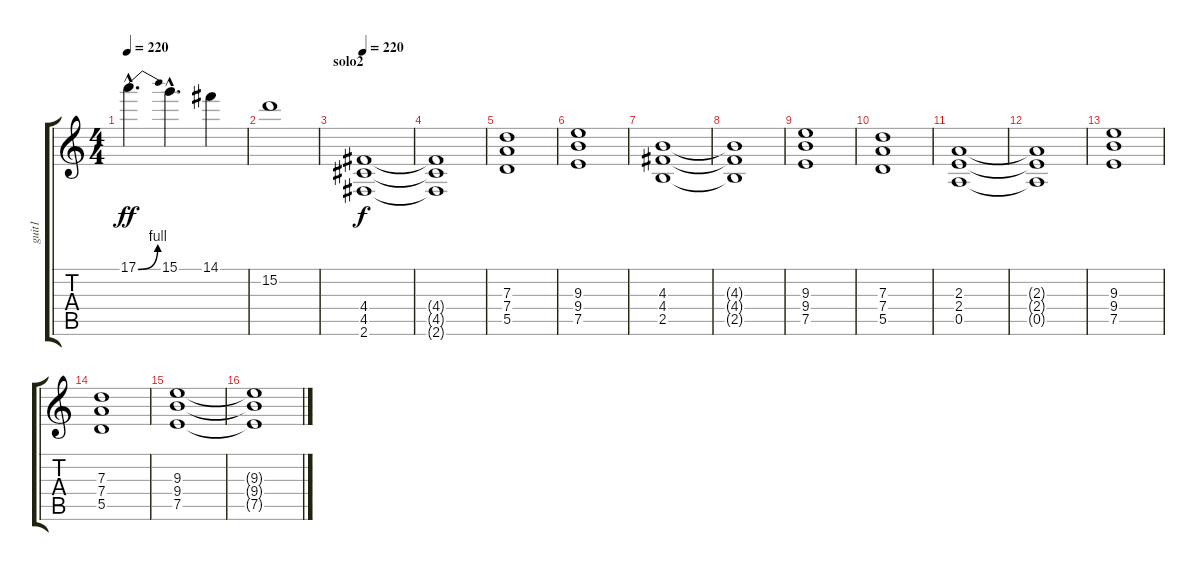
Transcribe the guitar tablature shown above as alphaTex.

\track ("guit1" "guit1") {instrument acousticguitarsteel}
\staff {score tabs}
\tuning (E4 B3 G3 D3 A2 E2) {hide}
\ts (4 4)
\tempo 220
\clef g2
\ks c
17.1{be (bend 0 0 60 4) hac}.4{d dy ff} 15.1{hac}.4{d} 14.1.4 |
15.2.1 |
\section ("" "solo2")
\tempo 220
(4.4 4.5 2.6).1{dy f instrument distortionguitar} |
(4.4{t} 4.5{t} 2.6{t}).1 |
(7.3 7.4 5.5).1 |
(9.3 9.4 7.5).1 |
(4.3 4.4 2.5).1 |
(4.3{t} 4.4{t} 2.5{t}).1 |
(9.3 9.4 7.5).1 |
(7.3 7.4 5.5).1 |
(2.3 2.4 0.5).1 |
(2.3{t} 2.4{t} 0.5{t}).1 |
(9.3 9.4 7.5).1 |
(7.3 7.4 5.5).1 |
(9.3 9.4 7.5).1 |
(9.3{t} 9.4{t} 7.5{t}).1
